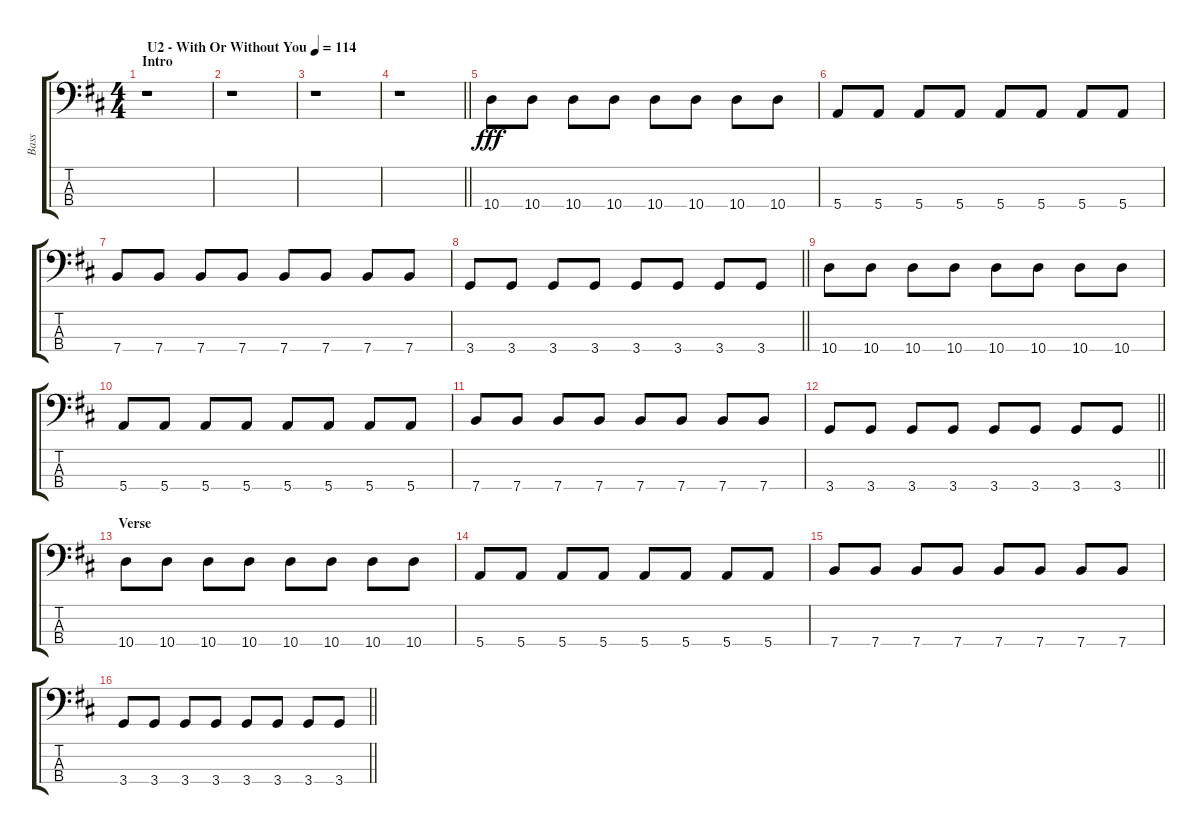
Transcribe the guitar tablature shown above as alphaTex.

\track ("Bass" "Bass") {instrument electricbassfinger}
\staff {score tabs}
\tuning (G2 D2 A1 E1) {hide}
\ts (4 4)
\section ("" "Intro")
\tempo (114 "U2 - With Or Without You")
\clef f4
\ks d
r.1{dy fff instrument electricbassfinger} |
r.1 |
r.1 |
\barLineRight lightlight
r.1 |
10.4.8 10.4.8 10.4.8 10.4.8 10.4.8 10.4.8 10.4.8 10.4.8 |
5.4.8 5.4.8 5.4.8 5.4.8 5.4.8 5.4.8 5.4.8 5.4.8 |
7.4.8 7.4.8 7.4.8 7.4.8 7.4.8 7.4.8 7.4.8 7.4.8 |
\barLineRight lightlight
3.4.8 3.4.8 3.4.8 3.4.8 3.4.8 3.4.8 3.4.8 3.4.8 |
10.4.8 10.4.8 10.4.8 10.4.8 10.4.8 10.4.8 10.4.8 10.4.8 |
5.4.8 5.4.8 5.4.8 5.4.8 5.4.8 5.4.8 5.4.8 5.4.8 |
7.4.8 7.4.8 7.4.8 7.4.8 7.4.8 7.4.8 7.4.8 7.4.8 |
\barLineRight lightlight
3.4.8 3.4.8 3.4.8 3.4.8 3.4.8 3.4.8 3.4.8 3.4.8 |
\section ("" "Verse")
10.4.8 10.4.8 10.4.8 10.4.8 10.4.8 10.4.8 10.4.8 10.4.8 |
5.4.8 5.4.8 5.4.8 5.4.8 5.4.8 5.4.8 5.4.8 5.4.8 |
7.4.8 7.4.8 7.4.8 7.4.8 7.4.8 7.4.8 7.4.8 7.4.8 |
\barLineRight lightlight
3.4.8 3.4.8 3.4.8 3.4.8 3.4.8 3.4.8 3.4.8 3.4.8
